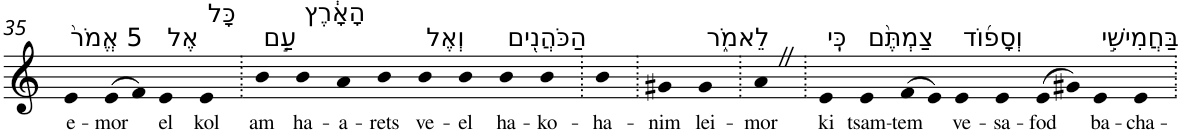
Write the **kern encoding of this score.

**kern	**text
*part1	*part1
*staff1	*staff1
*I"Piano	*
*I'Pno	*
!!LO:PB:g=z
*clefG2	*
*k[]	*
=35	=35
!LO:TX:a:t=5 אֱמֹר֙	!
!	!LO:LY:b
4e	e-
!	!LO:LY:b
(>8e	-mor
8f)	.
!LO:TX:a:t=אֶל	!
!	!LO:LY:b
4e	el
!LO:TX:a:t=כָּל	!
!	!LO:LY:b
4e	kol
=36.	=36.
!LO:TX:a:t=עַ֣ם	!
!	!LO:LY:b
4b	am
!LO:TX:a:t=הָאָ֔רֶץ	!
!	!LO:LY:b
4b	ha-
!	!LO:LY:b
4a	-a-
!	!LO:LY:b
4b	-rets
!LO:TX:a:t=וְאֶל	!
!	!LO:LY:b
4b	ve-
!	!LO:LY:b
4b	-el
!LO:TX:a:t=הַכֹּהֲנִ֖ים	!
!	!LO:LY:b
4b	ha-
!	!LO:LY:b
4b	-ko-
=37.	=37.
!	!LO:LY:b
4b	-ha-
=38.	=38.
!	!LO:LY:b
4g#X	-nim
!LO:TX:a:t=לֵאמֹ֑ר	!
!	!LO:LY:b
4g#	lei-
=39.	=39.
!	!LO:LY:b
4aZ	-mor
=40.	=40.
!LO:TX:a:t=כִּֽי	!
!	!LO:LY:b
4e	ki
!LO:TX:a:t=צַמְתֶּ֨ם	!
!	!LO:LY:b
4e	tsam-
!	!LO:LY:b
(>8f	-tem
8e)	.
!LO:TX:a:t=וְסָפ֜וֹד	!
!	!LO:LY:b
4e	ve-
!	!LO:LY:b
4e	-sa-
!	!LO:LY:b
(>8e	-fod
8g#X)	.
!LO:TX:a:t=בַּחֲמִישִׁ֣י	!
!	!LO:LY:b
4e	ba-
!	!LO:LY:b
4e	-cha-
=.	=.
*-	*-
